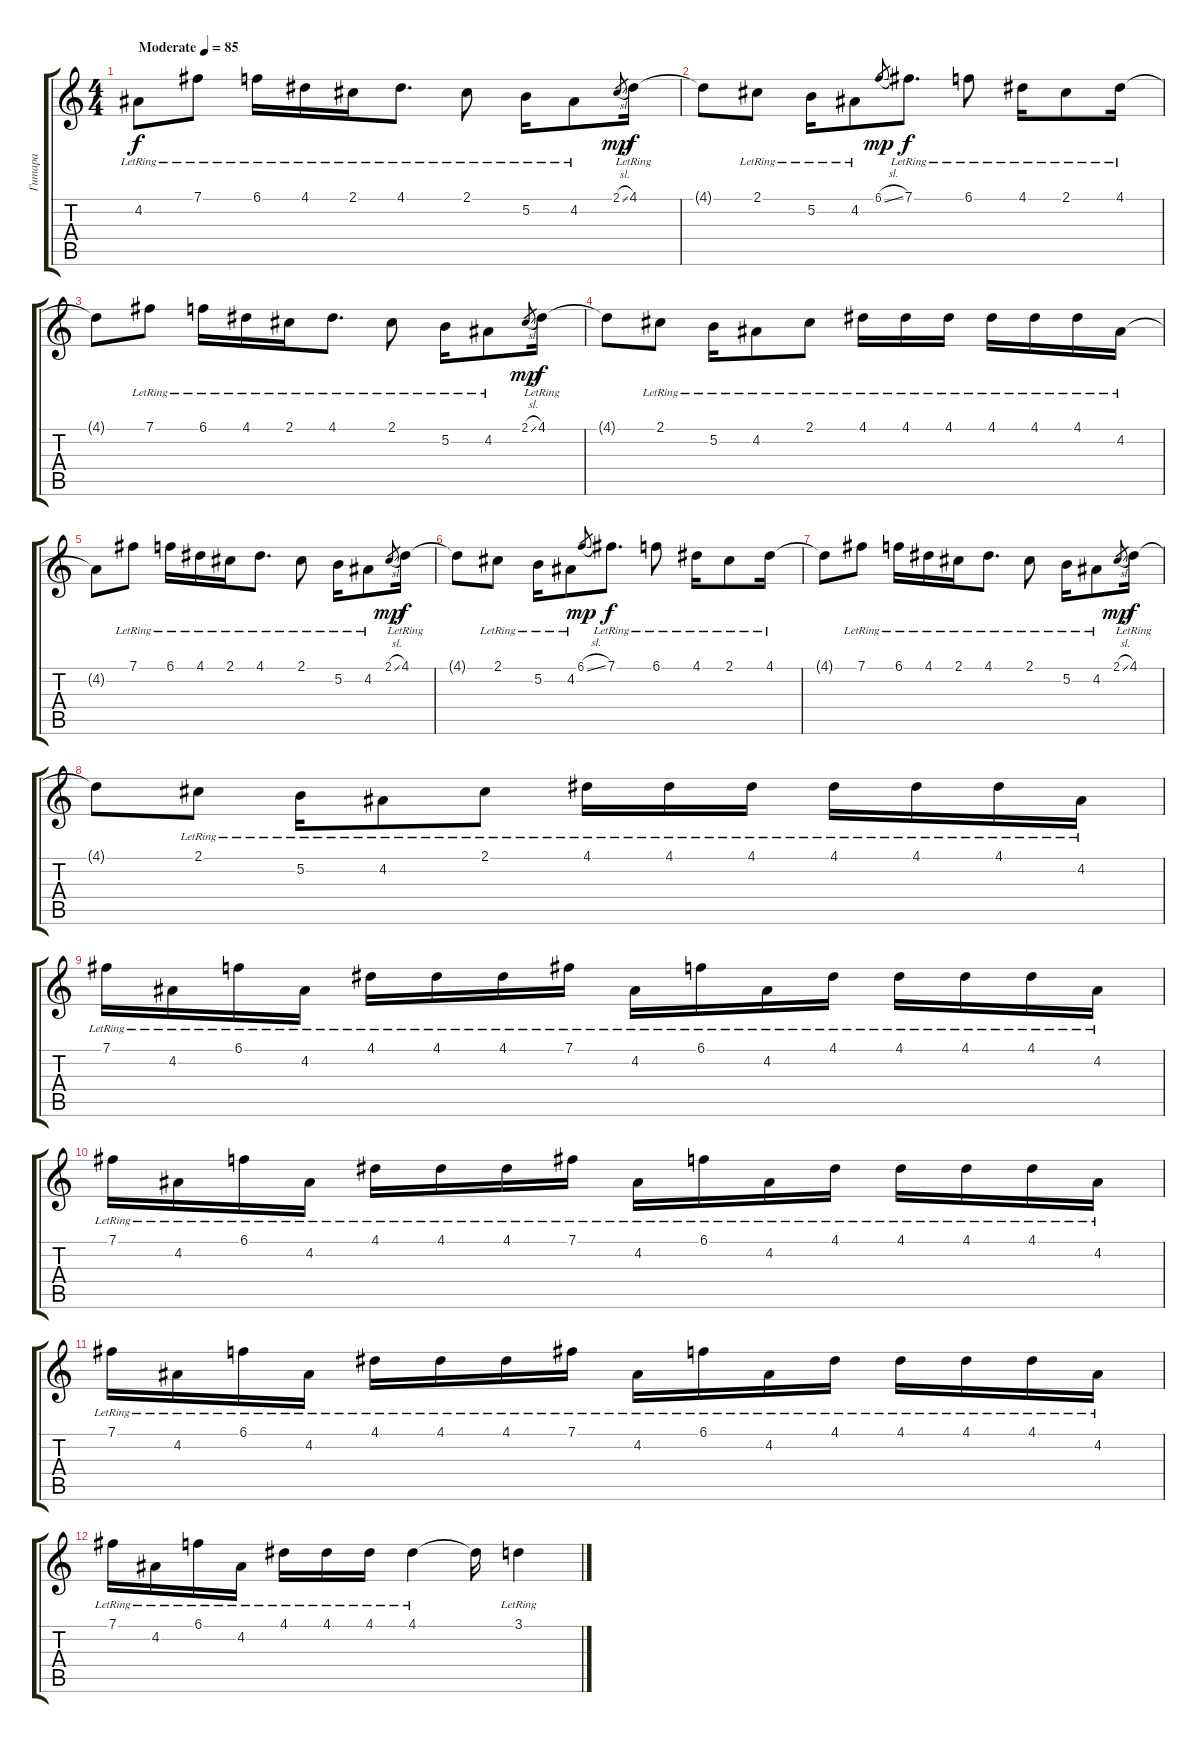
\track ("Гитара" "Гитара") {instrument acousticguitarnylon}
\staff {score tabs}
\tuning (B3 Gb3 D3 A2 E2 B1) {hide}
\ts (4 4)
\tempo (85 "Moderate")
\clef g2
\ks c
4.2{lr}.8{dy f instrument acousticguitarnylon} 7.1{lr}.8 6.1{lr}.16 4.1{lr}.16 2.1{lr}.16 4.1{lr}.8{d} 2.1{lr}.8 5.2{lr}.16 4.2{lr}.8 2.1{sl}.8{gr dy mp} 4.1{lr}.16{dy f} |
4.1{t}.8 2.1{lr}.8 5.2{lr}.16 4.2{lr}.8 6.1{sl}.8{gr dy mp} 7.1{lr}.8{d dy f} 6.1{lr}.8 4.1{lr}.16 2.1{lr}.8 4.1{lr}.16 |
4.1{t}.8 7.1{lr}.8 6.1{lr}.16 4.1{lr}.16 2.1{lr}.16 4.1{lr}.8{d} 2.1{lr}.8 5.2{lr}.16 4.2{lr}.8 2.1{sl}.8{gr dy mp} 4.1{lr}.16{dy f} |
4.1{t}.8 2.1{lr}.8 5.2{lr}.16 4.2{lr}.8 2.1{lr}.8 4.1{lr}.16 4.1{lr}.16 4.1{lr}.16 4.1{lr}.16 4.1{lr}.16 4.1{lr}.16 4.2{lr}.16 |
4.2{t}.8 7.1{lr}.8 6.1{lr}.16 4.1{lr}.16 2.1{lr}.16 4.1{lr}.8{d} 2.1{lr}.8 5.2{lr}.16 4.2{lr}.8 2.1{sl}.8{gr dy mp} 4.1{lr}.16{dy f} |
4.1{t}.8 2.1{lr}.8 5.2{lr}.16 4.2{lr}.8 6.1{sl}.8{gr dy mp} 7.1{lr}.8{d dy f} 6.1{lr}.8 4.1{lr}.16 2.1{lr}.8 4.1{lr}.16 |
4.1{t}.8 7.1{lr}.8 6.1{lr}.16 4.1{lr}.16 2.1{lr}.16 4.1{lr}.8{d} 2.1{lr}.8 5.2{lr}.16 4.2{lr}.8 2.1{sl}.8{gr dy mp} 4.1{lr}.16{dy f} |
4.1{t}.8 2.1{lr}.8 5.2{lr}.16 4.2{lr}.8 2.1{lr}.8 4.1{lr}.16 4.1{lr}.16 4.1{lr}.16 4.1{lr}.16 4.1{lr}.16 4.1{lr}.16 4.2{lr}.16 |
7.1{lr}.16 4.2{lr}.16 6.1{lr}.16 4.2{lr}.16 4.1{lr}.16 4.1{lr}.16 4.1{lr}.16 7.1{lr}.16 4.2{lr}.16 6.1{lr}.16 4.2{lr}.16 4.1{lr}.16 4.1{lr}.16 4.1{lr}.16 4.1{lr}.16 4.2{lr}.16 |
7.1{lr}.16 4.2{lr}.16 6.1{lr}.16 4.2{lr}.16 4.1{lr}.16 4.1{lr}.16 4.1{lr}.16 7.1{lr}.16 4.2{lr}.16 6.1{lr}.16 4.2{lr}.16 4.1{lr}.16 4.1{lr}.16 4.1{lr}.16 4.1{lr}.16 4.2{lr}.16 |
7.1{lr}.16 4.2{lr}.16 6.1{lr}.16 4.2{lr}.16 4.1{lr}.16 4.1{lr}.16 4.1{lr}.16 7.1{lr}.16 4.2{lr}.16 6.1{lr}.16 4.2{lr}.16 4.1{lr}.16 4.1{lr}.16 4.1{lr}.16 4.1{lr}.16 4.2{lr}.16 |
7.1{lr}.16 4.2{lr}.16 6.1{lr}.16 4.2{lr}.16 4.1{lr}.16 4.1{lr}.16 4.1{lr}.16 4.1{lr}.4 4.1{t}.16 3.1{lr}.4
